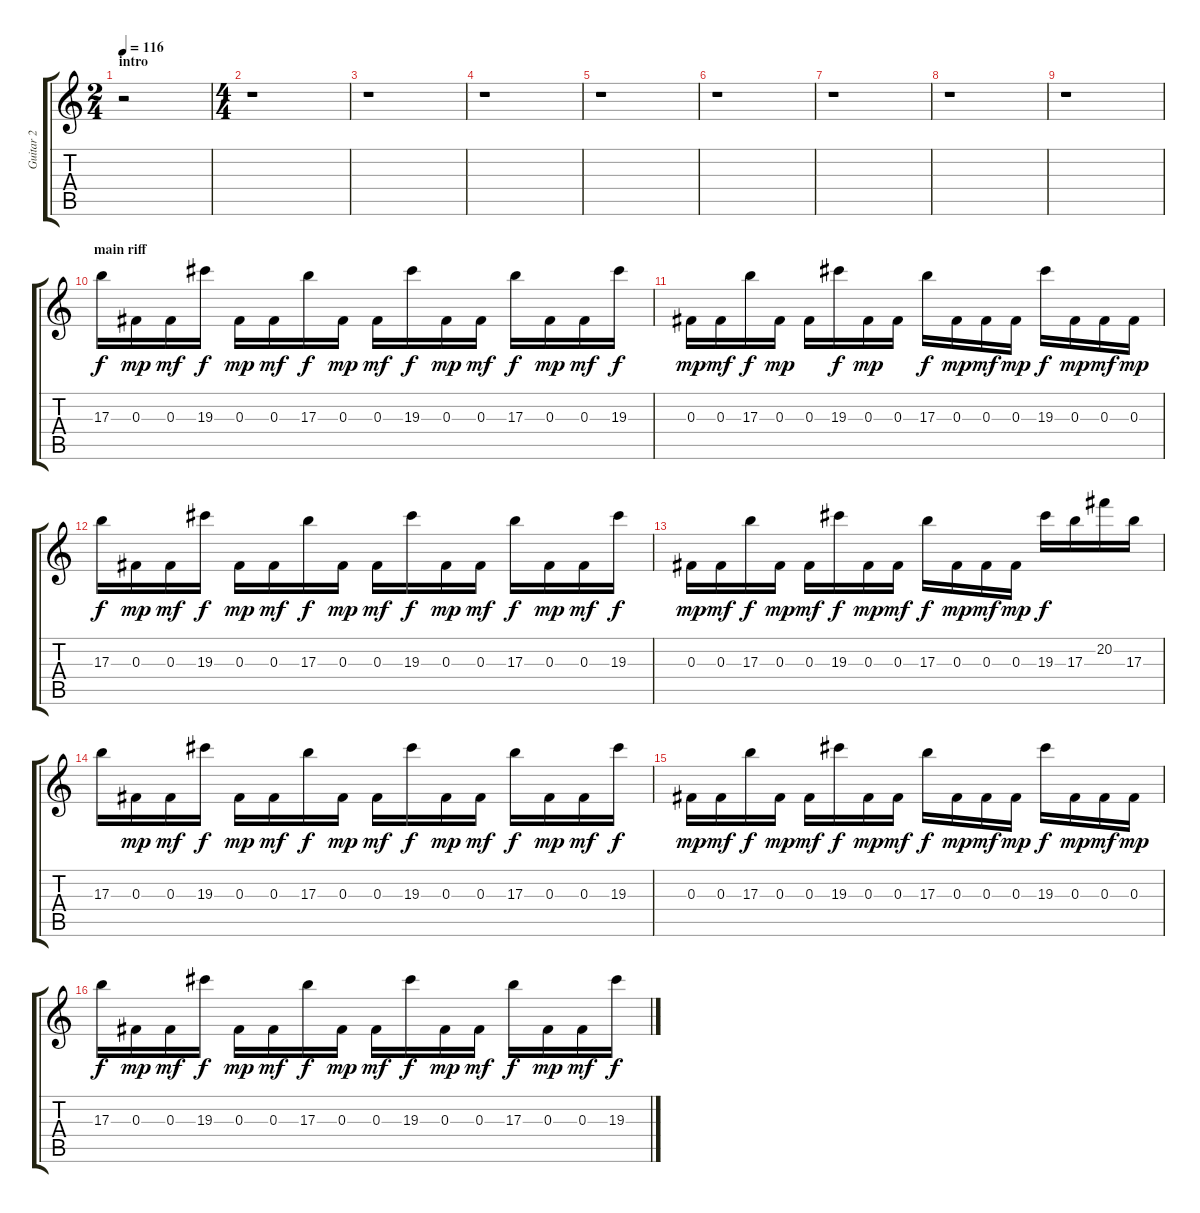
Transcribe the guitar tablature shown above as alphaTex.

\track ("Guitar 2" "Guitar 2") {instrument distortionguitar}
\staff {score tabs}
\tuning (Eb4 Bb3 Gb3 Db3 Ab2 Eb2) {hide}
\ts (2 4)
\section ("" "intro")
\tempo 116
\clef g2
\ks c
r.2{dy f volume 11 instrument distortionguitar} |
\ts (4 4)
r.1 |
r.1 |
r.1 |
r.1 |
r.1 |
r.1 |
r.1 |
r.1 |
\section ("" "main riff")
17.3.16 0.3.16{dy mp} 0.3.16{dy mf} 19.3.16{dy f} 0.3.16{dy mp} 0.3.16{dy mf} 17.3.16{dy f} 0.3.16{dy mp} 0.3.16{dy mf} 19.3.16{dy f} 0.3.16{dy mp} 0.3.16{dy mf} 17.3.16{dy f} 0.3.16{dy mp} 0.3.16{dy mf} 19.3.16{dy f} |
0.3.16{dy mp} 0.3.16{dy mf} 17.3.16{dy f} 0.3.16{dy mp} 0.3.16 19.3.16{dy f} 0.3.16{dy mp} 0.3.16 17.3.16{dy f} 0.3.16{dy mp} 0.3.16{dy mf} 0.3.16{dy mp} 19.3.16{dy f} 0.3.16{dy mp} 0.3.16{dy mf} 0.3.16{dy mp} |
17.3.16{dy f} 0.3.16{dy mp} 0.3.16{dy mf} 19.3.16{dy f} 0.3.16{dy mp} 0.3.16{dy mf} 17.3.16{dy f} 0.3.16{dy mp} 0.3.16{dy mf} 19.3.16{dy f} 0.3.16{dy mp} 0.3.16{dy mf} 17.3.16{dy f} 0.3.16{dy mp} 0.3.16{dy mf} 19.3.16{dy f} |
0.3.16{dy mp} 0.3.16{dy mf} 17.3.16{dy f} 0.3.16{dy mp} 0.3.16{dy mf} 19.3.16{dy f} 0.3.16{dy mp} 0.3.16{dy mf} 17.3.16{dy f} 0.3.16{dy mp} 0.3.16{dy mf} 0.3.16{dy mp} 19.3.16{dy f} 17.3.16 20.2.16 17.3.16 |
17.3.16 0.3.16{dy mp} 0.3.16{dy mf} 19.3.16{dy f} 0.3.16{dy mp} 0.3.16{dy mf} 17.3.16{dy f} 0.3.16{dy mp} 0.3.16{dy mf} 19.3.16{dy f} 0.3.16{dy mp} 0.3.16{dy mf} 17.3.16{dy f} 0.3.16{dy mp} 0.3.16{dy mf} 19.3.16{dy f} |
0.3.16{dy mp} 0.3.16{dy mf} 17.3.16{dy f} 0.3.16{dy mp} 0.3.16{dy mf} 19.3.16{dy f} 0.3.16{dy mp} 0.3.16{dy mf} 17.3.16{dy f} 0.3.16{dy mp} 0.3.16{dy mf} 0.3.16{dy mp} 19.3.16{dy f} 0.3.16{dy mp} 0.3.16{dy mf} 0.3.16{dy mp} |
17.3.16{dy f} 0.3.16{dy mp} 0.3.16{dy mf} 19.3.16{dy f} 0.3.16{dy mp} 0.3.16{dy mf} 17.3.16{dy f} 0.3.16{dy mp} 0.3.16{dy mf} 19.3.16{dy f} 0.3.16{dy mp} 0.3.16{dy mf} 17.3.16{dy f} 0.3.16{dy mp} 0.3.16{dy mf} 19.3.16{dy f}
